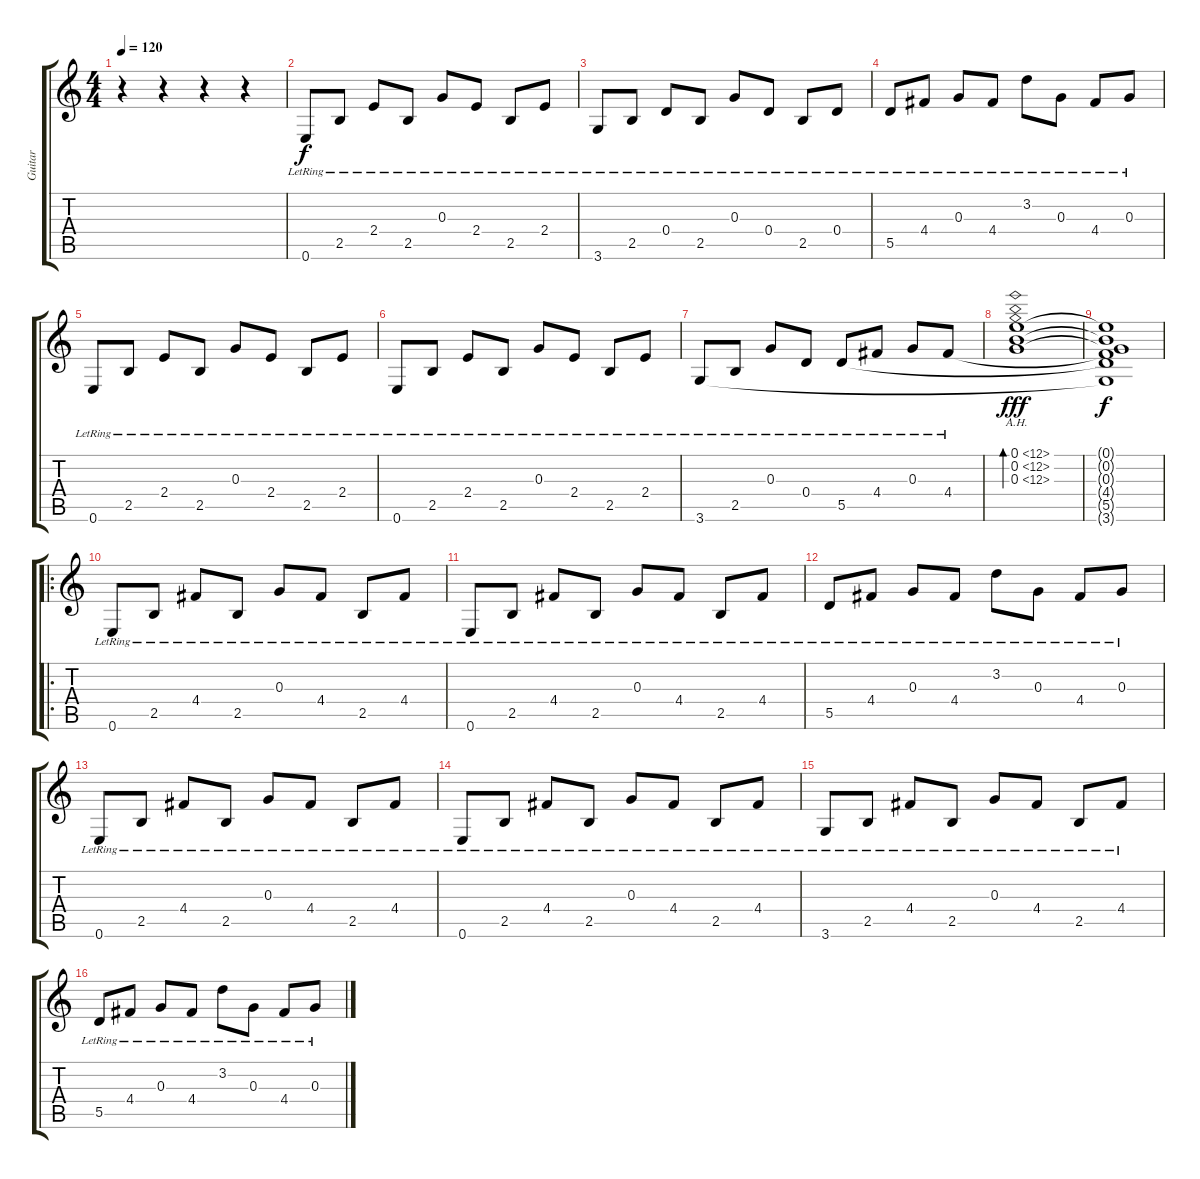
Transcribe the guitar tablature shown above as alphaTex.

\track ("Guitar" "Guitar") {instrument acousticguitarnylon}
\staff {score tabs}
\tuning (E4 B3 G3 D3 A2 E2) {hide}
\ts (4 4)
\tempo 120
\clef g2
\ks c
r.4{dy f instrument acousticguitarnylon} r.4 r.4 r.4 |
0.6{lr}.8 2.5{lr}.8 2.4{lr}.8 2.5{lr}.8 0.3{lr}.8 2.4{lr}.8 2.5{lr}.8 2.4{lr}.8 |
3.6{lr}.8 2.5{lr}.8 0.4{lr}.8 2.5{lr}.8 0.3{lr}.8 0.4{lr}.8 2.5{lr}.8 0.4{lr}.8 |
5.5{lr}.8 4.4{lr}.8 0.3{lr}.8 4.4{lr}.8 3.2{lr}.8 0.3{lr}.8 4.4{lr}.8 0.3{lr}.8 |
0.6{lr}.8 2.5{lr}.8 2.4{lr}.8 2.5{lr}.8 0.3{lr}.8 2.4{lr}.8 2.5{lr}.8 2.4{lr}.8 |
0.6{lr}.8 2.5{lr}.8 2.4{lr}.8 2.5{lr}.8 0.3{lr}.8 2.4{lr}.8 2.5{lr}.8 2.4{lr}.8 |
3.6{lr}.8 2.5{lr}.8 0.3{lr}.8 0.4{lr}.8 5.5{lr}.8 4.4{lr}.8 0.3{lr}.8 4.4{lr}.8 |
(0.1{ah 12} 0.2{ah 12} 0.3{ah 12}).1{bd 240 dy fff} |
(0.1{t} 0.2{t} 0.3{t} 4.4{t} 5.5{t} 3.6{t}).1{dy f} |
\ro
0.6{lr}.8 2.5{lr}.8 4.4{lr}.8 2.5{lr}.8 0.3{lr}.8 4.4{lr}.8 2.5{lr}.8 4.4{lr}.8 |
0.6{lr}.8 2.5{lr}.8 4.4{lr}.8 2.5{lr}.8 0.3{lr}.8 4.4{lr}.8 2.5{lr}.8 4.4{lr}.8 |
5.5{lr}.8 4.4{lr}.8 0.3{lr}.8 4.4{lr}.8 3.2{lr}.8 0.3{lr}.8 4.4{lr}.8 0.3{lr}.8 |
0.6{lr}.8 2.5{lr}.8 4.4{lr}.8 2.5{lr}.8 0.3{lr}.8 4.4{lr}.8 2.5{lr}.8 4.4{lr}.8 |
0.6{lr}.8 2.5{lr}.8 4.4{lr}.8 2.5{lr}.8 0.3{lr}.8 4.4{lr}.8 2.5{lr}.8 4.4{lr}.8 |
3.6{lr}.8 2.5{lr}.8 4.4{lr}.8 2.5{lr}.8 0.3{lr}.8 4.4{lr}.8 2.5{lr}.8 4.4{lr}.8 |
5.5{lr}.8 4.4{lr}.8 0.3{lr}.8 4.4{lr}.8 3.2{lr}.8 0.3{lr}.8 4.4{lr}.8 0.3{lr}.8
